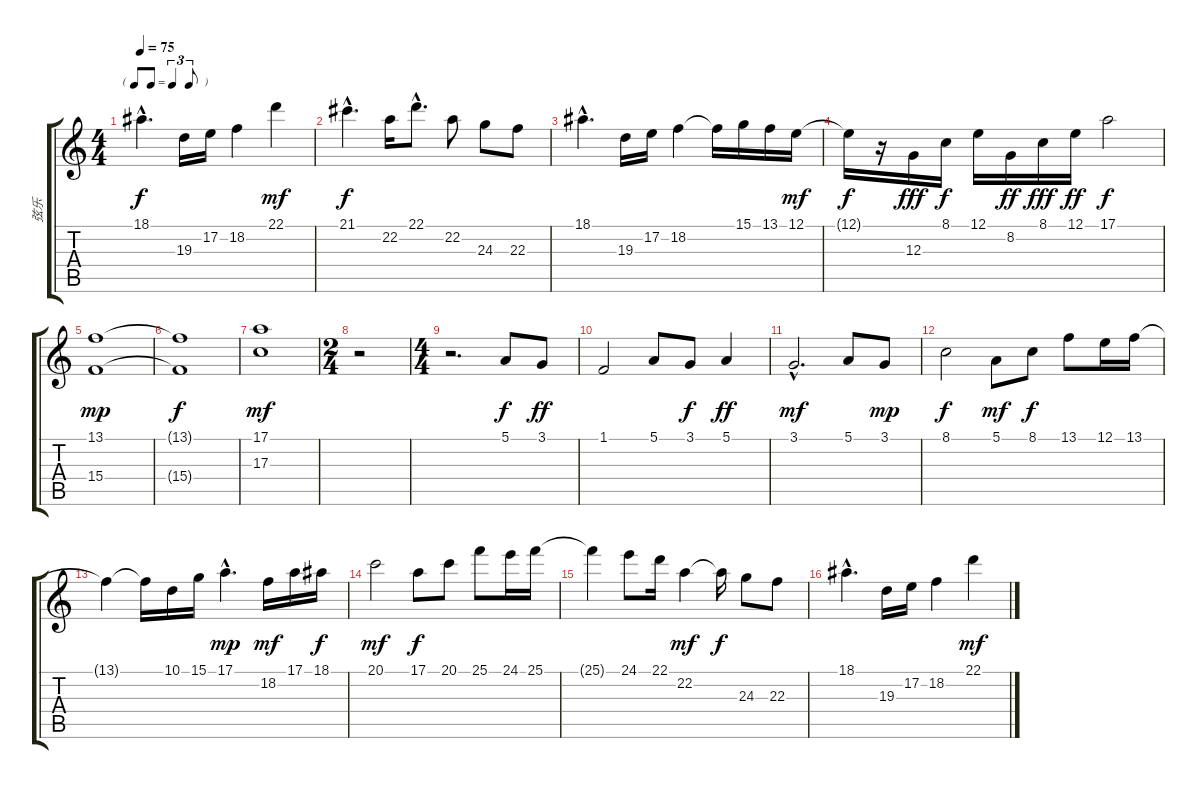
\track ("弦乐" "弦乐") {instrument stringensemble1}
\staff {score tabs}
\tuning (E4 B3 G3 D3 A2 E2) {hide}
\ts (4 4)
\tf triplet8th
\tempo 75
\clef g2
\ks c
18.1{hac}.4{d dy f} 19.3.16 17.2.16 18.2.4 22.1.4{dy mf} |
21.1{hac}.4{d dy f} 22.2.16 22.1{hac}.8{d} 22.2.8 24.3.8 22.3.8 |
18.1{hac}.4{d} 19.3.16 17.2.16 18.2.4 18.2{t}.16 15.1.16 13.1.16 12.1.16{dy mf} |
12.1{t}.16{dy f} r.16 12.3.16{dy fff} 8.1.16{dy f} 12.1.16 8.2.16{dy ff} 8.1.16{dy fff} 12.1.16{dy ff} 17.1.2{dy f} |
(13.1 15.4).1{dy mp} |
(13.1{t} 15.4{t}).1{dy f} |
(17.1 17.3).1{dy mf} |
\ts (2 4)
r.2 |
\ts (4 4)
r.2{d} 5.1.8{dy f} 3.1.8{dy ff} |
1.1.2 5.1.8 3.1.8{dy f} 5.1.4{dy ff} |
3.1{hac}.2{d dy mf} 5.1.8 3.1.8{dy mp} |
8.1.2{dy f} 5.1.8{dy mf} 8.1.8{dy f} 13.1.8 12.1.16 13.1.16 |
13.1{t}.4 13.1{t}.16 10.1.16 15.1.16 17.1{hac}.4{d dy mp} 18.2.16{dy mf} 17.1.16 18.1.16{dy f} |
20.1.2{dy mf} 17.1.8{dy f} 20.1.8 25.1.8 24.1.16 25.1.16 |
25.1{t}.4 24.1.8 22.1.16 22.2.4{dy mf} 22.2{t}.16{dy f} 24.3.8 22.3.8 |
18.1{hac}.4{d} 19.3.16 17.2.16 18.2.4 22.1.4{dy mf}
